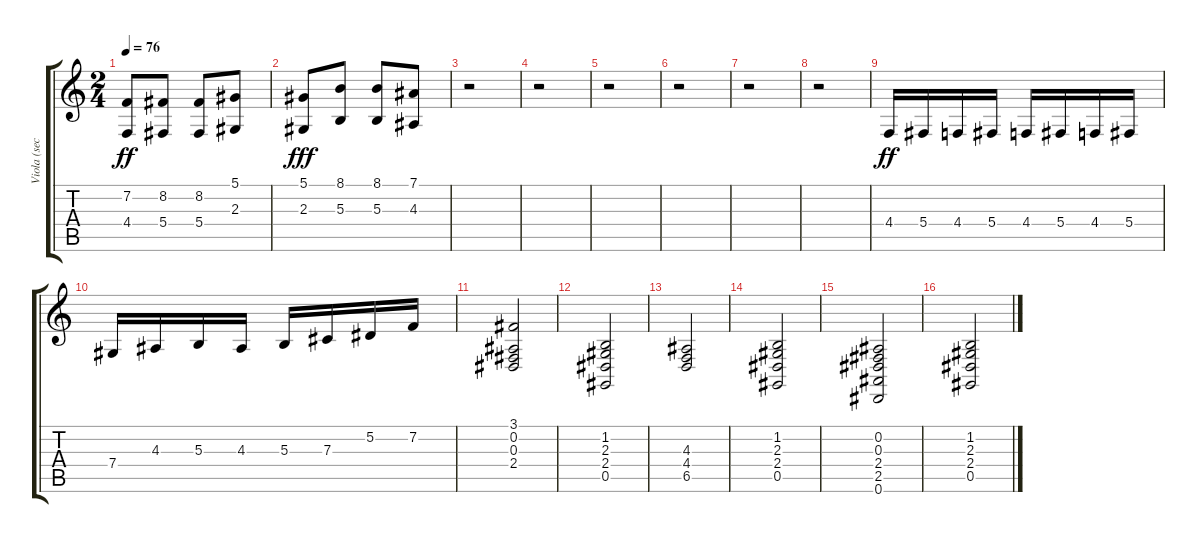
\track ("Viola (section)" "Viola (sec") {instrument viola}
\staff {score tabs}
\tuning (Eb4 Bb3 Gb3 Db3 Ab2 Eb2) {hide}
\ts (2 4)
\tempo 76
\clef g2
\ks c
(7.2 4.4).8{dy ff} (8.2 5.4).8 (8.2 5.4).8 (5.1 2.3).8 |
(5.1 2.3).8{dy fff} (8.1 5.3).8 (8.1 5.3).8 (7.1 4.3).8 |
r.2 |
r.2 |
r.2 |
r.2 |
r.2 |
r.2 |
4.4.16{dy ff} 5.4.16 4.4.16 5.4.16 4.4.16 5.4.16 4.4.16 5.4.16 |
7.4.16 4.3.16 5.3.16 4.3.16 5.3.16 7.3.16 5.2.16 7.2.16 |
(3.1 0.2 0.3 2.4).2 |
(1.2 2.3 2.4 0.5).2 |
(4.3 4.4 6.5).2 |
(1.2 2.3 2.4 0.5).2 |
(0.2 0.3 2.4 2.5 0.6).2 |
(1.2 2.3 2.4 0.5).2
